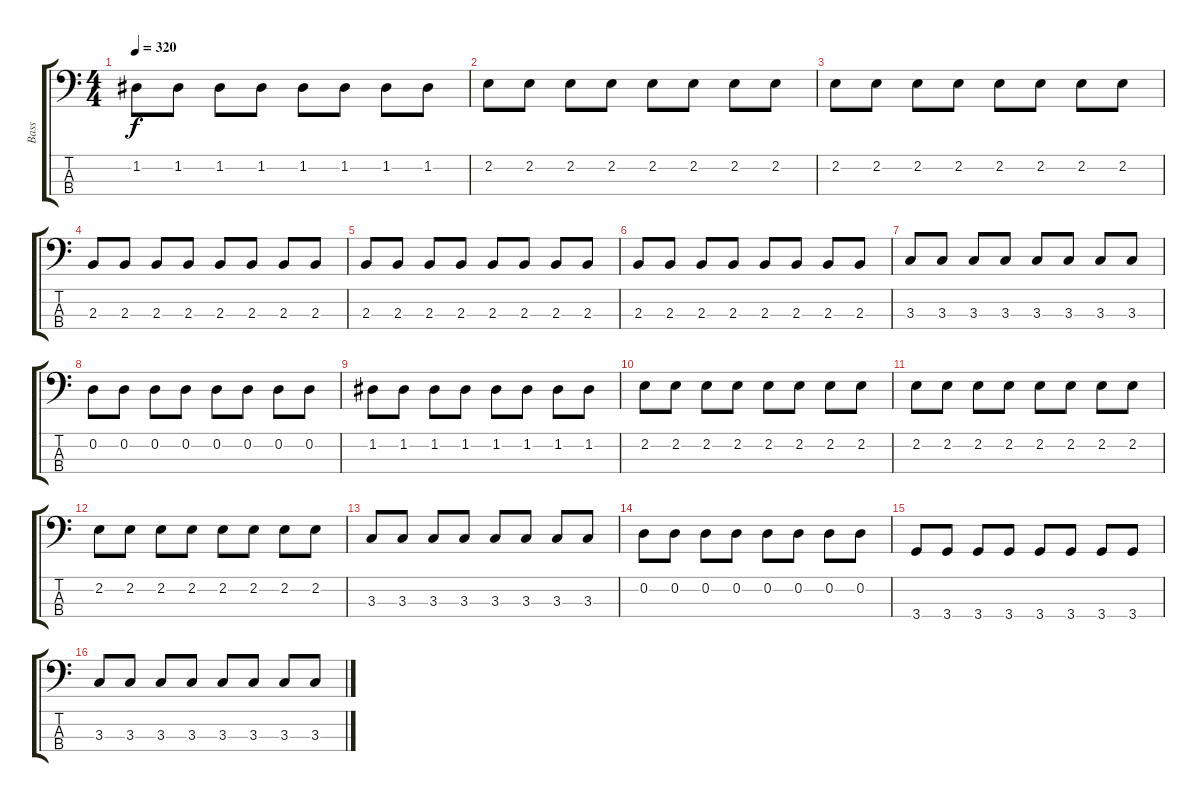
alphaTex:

\track ("Bass" "Bass") {instrument electricbassfinger}
\staff {score tabs}
\tuning (G2 D2 A1 E1) {hide}
\ts (4 4)
\tempo 320
\clef f4
\ks c
1.2.8{dy f} 1.2.8 1.2.8 1.2.8 1.2.8 1.2.8 1.2.8 1.2.8 |
2.2.8 2.2.8 2.2.8 2.2.8 2.2.8 2.2.8 2.2.8 2.2.8 |
2.2.8 2.2.8 2.2.8 2.2.8 2.2.8 2.2.8 2.2.8 2.2.8 |
2.3.8 2.3.8 2.3.8 2.3.8 2.3.8 2.3.8 2.3.8 2.3.8 |
2.3.8 2.3.8 2.3.8 2.3.8 2.3.8 2.3.8 2.3.8 2.3.8 |
2.3.8 2.3.8 2.3.8 2.3.8 2.3.8 2.3.8 2.3.8 2.3.8 |
3.3.8 3.3.8 3.3.8 3.3.8 3.3.8 3.3.8 3.3.8 3.3.8 |
0.2.8 0.2.8 0.2.8 0.2.8 0.2.8 0.2.8 0.2.8 0.2.8 |
1.2.8 1.2.8 1.2.8 1.2.8 1.2.8 1.2.8 1.2.8 1.2.8 |
2.2.8 2.2.8 2.2.8 2.2.8 2.2.8 2.2.8 2.2.8 2.2.8 |
2.2.8 2.2.8 2.2.8 2.2.8 2.2.8 2.2.8 2.2.8 2.2.8 |
2.2.8 2.2.8 2.2.8 2.2.8 2.2.8 2.2.8 2.2.8 2.2.8 |
3.3.8 3.3.8 3.3.8 3.3.8 3.3.8 3.3.8 3.3.8 3.3.8 |
0.2.8 0.2.8 0.2.8 0.2.8 0.2.8 0.2.8 0.2.8 0.2.8 |
3.4.8 3.4.8 3.4.8 3.4.8 3.4.8 3.4.8 3.4.8 3.4.8 |
3.3.8 3.3.8 3.3.8 3.3.8 3.3.8 3.3.8 3.3.8 3.3.8
